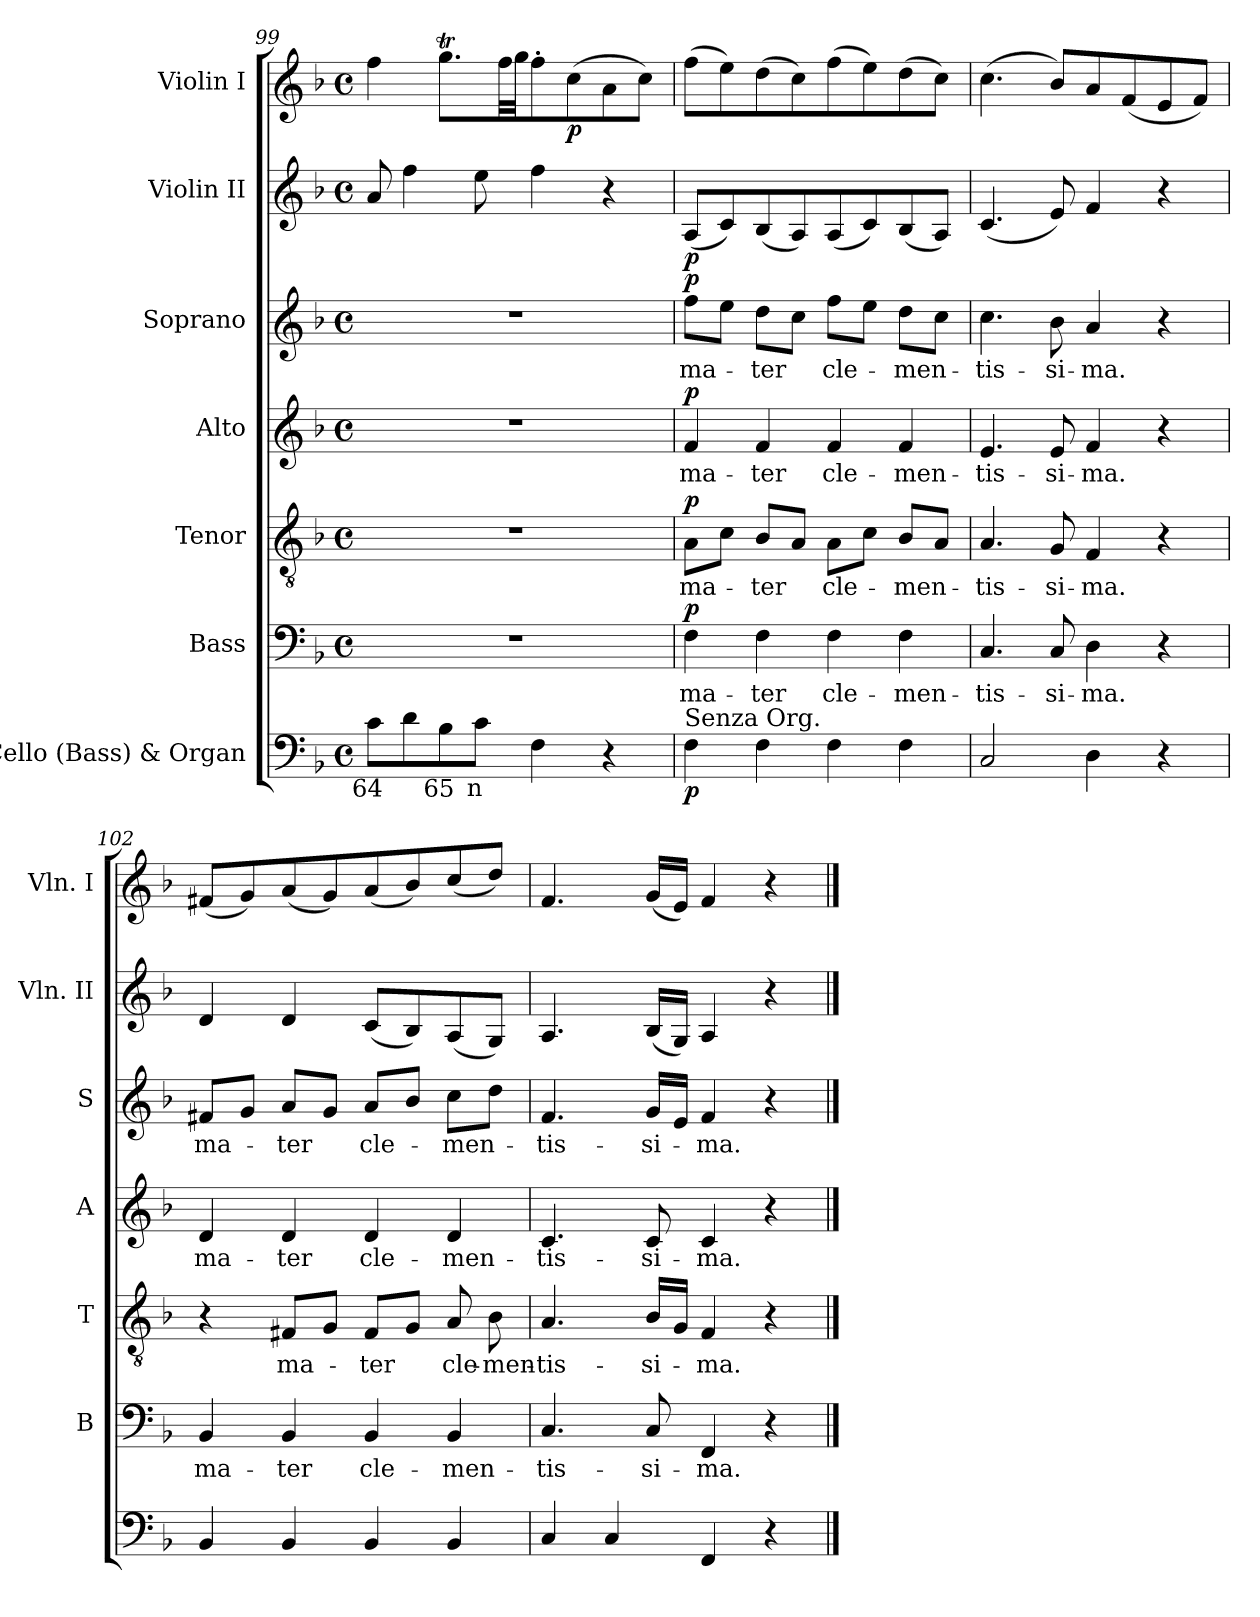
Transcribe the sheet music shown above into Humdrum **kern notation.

**kern	**dynam	**kern	**text	**dynam	**kern	**text	**dynam	**kern	**text	**dynam	**kern	**text	**dynam	**kern	**dynam	**kern	**dynam
*part7	*part7	*part6	*part6	*part6	*part5	*part5	*part5	*part4	*part4	*part4	*part3	*part3	*part3	*part2	*part2	*part1	*part1
*staff7	*staff7	*staff6	*staff6	*staff6	*staff5	*staff5	*staff5	*staff4	*staff4	*staff4	*staff3	*staff3	*staff3	*staff2	*staff2	*staff1	*staff1
*I"'Cello (Bass) & Organ	*	*I"Bass	*	*	*I"Tenor	*	*	*I"Alto	*	*	*I"Soprano	*	*	*I"Violin II	*	*I"Violin I	*
*	*	*I'B	*	*	*I'T	*	*	*I'A	*	*	*I'S	*	*	*I'Vln. II	*	*I'Vln. I	*
!!LO:LB:g=z
*clefF4	*	*clefF4	*	*	*clefGv2	*	*	*clefG2	*	*	*clefG2	*	*	*clefG2	*	*clefG2	*
*k[b-]	*	*k[b-]	*	*	*k[b-]	*	*	*k[b-]	*	*	*k[b-]	*	*	*k[b-]	*	*k[b-]	*
*F:	*	*F:	*	*	*F:	*	*	*F:	*	*	*F:	*	*	*F:	*	*F:	*
*M4/4	*	*M4/4	*	*	*M4/4	*	*	*M4/4	*	*	*M4/4	*	*	*M4/4	*	*M4/4	*
*met(c)	*	*met(c)	*	*	*met(c)	*	*	*met(c)	*	*	*met(c)	*	*	*met(c)	*	*met(c)	*
=99	=99	=99	=99	=99	=99	=99	=99	=99	=99	=99	=99	=99	=99	=99	=99	=99	=99
!LO:TX:b:cj:t=64	!	!	!	!	!	!	!	!	!	!	!	!	!	!	!	!	!
8c\L	.	1r	.	.	1r	.	.	1r	.	.	1r	.	.	8a/	.	4ff\	.
8d\	.	.	.	.	.	.	.	.	.	.	.	.	.	4ff\	.	.	.
!LO:TX:b:cj:t=65	!	!	!	!	!	!	!	!	!	!	!	!	!	!	!	!	!
8B-\	.	.	.	.	.	.	.	.	.	.	.	.	.	.	.	8.ggT\L	.
!LO:TX:b:cj:t=n	!	!	!	!	!	!	!	!	!	!	!	!	!	!	!	!	!
8c\J	.	.	.	.	.	.	.	.	.	.	.	.	.	8ee\	.	.	.
.	.	.	.	.	.	.	.	.	.	.	.	.	.	.	.	32ff\LL	.
.	.	.	.	.	.	.	.	.	.	.	.	.	.	.	.	32gg\JJ	.
4F\	.	.	.	.	.	.	.	.	.	.	.	.	.	4ff\	.	8ff'>\	.
!	!	!	!	!	!	!	!	!	!	!	!	!	!	!	!	!	!LO:DY:b
.	.	.	.	.	.	.	.	.	.	.	.	.	.	.	.	(>8cc\	p
4r	.	.	.	.	.	.	.	.	.	.	.	.	.	4r	.	8a\	.
.	.	.	.	.	.	.	.	.	.	.	.	.	.	.	.	8cc\J)	.
=100	=100	=100	=100	=100	=100	=100	=100	=100	=100	=100	=100	=100	=100	=100	=100	=100	=100
!LO:TX:a:t=Senza Org.	!	!	!	!	!	!	!	!	!	!	!	!	!	!	!	!	!
!	!LO:DY:b	!	!LO:LY:b	!LO:DY:b	!	!LO:LY:b	!LO:DY:b	!	!LO:LY:b	!LO:DY:b	!	!LO:LY:b	!LO:DY:b	!	!LO:DY:b	!	!
4F\	p	4F\	ma-	p	8A\L	ma-	p	4f/	ma-	p	8ff\L	ma-	p	(<8A/L	p	(>8ff\L	.
.	.	.	.	.	8c\J	.	.	.	.	.	8ee\J	.	.	8c/)	.	8ee\)	.
!	!	!	!LO:LY:b	!	!	!LO:LY:b	!	!	!LO:LY:b	!	!	!LO:LY:b	!	!	!	!	!
4F\	.	4F\	-ter	.	8B-/L	-ter	.	4f/	-ter	.	8dd\L	-ter	.	(<8B-/	.	(>8dd\	.
.	.	.	.	.	8A/J	.	.	.	.	.	8cc\J	.	.	8A/)	.	8cc\)	.
!	!	!	!LO:LY:b	!	!	!LO:LY:b	!	!	!LO:LY:b	!	!	!LO:LY:b	!	!	!	!	!
4F\	.	4F\	cle-	.	8A\L	cle-	.	4f/	cle-	.	8ff\L	cle-	.	(<8A/	.	(>8ff\	.
.	.	.	.	.	8c\J	.	.	.	.	.	8ee\J	.	.	8c/)	.	8ee\)	.
!	!	!	!LO:LY:b	!	!	!LO:LY:b	!	!	!LO:LY:b	!	!	!LO:LY:b	!	!	!	!	!
4F\	.	4F\	-men-	.	8B-/L	-men-	.	4f/	-men-	.	8dd\L	-men-	.	(<8B-/	.	(>8dd\	.
.	.	.	.	.	8A/J	.	.	.	.	.	8cc\J	.	.	8A/J)	.	8cc\J)	.
=101	=101	=101	=101	=101	=101	=101	=101	=101	=101	=101	=101	=101	=101	=101	=101	=101	=101
!	!	!	!LO:LY:b	!	!	!LO:LY:b	!	!	!LO:LY:b	!	!	!LO:LY:b	!	!	!	!	!
2C/	.	4.C/	-tis-	.	4.A/	-tis-	.	4.e/	-tis-	.	4.cc\	-tis-	.	(<4.c/	.	(>4.cc\	.
!	!	!	!LO:LY:b	!	!	!LO:LY:b	!	!	!LO:LY:b	!	!	!LO:LY:b	!	!	!	!	!
.	.	8C/	-si-	.	8G/	-si-	.	8e/	-si-	.	8b-\	-si-	.	8e/)	.	8b-/L)	.
!	!	!	!LO:LY:b	!	!	!LO:LY:b	!	!	!LO:LY:b	!	!	!LO:LY:b	!	!	!	!	!
4D\	.	4D\	-ma.	.	4F/	-ma.	.	4f/	-ma.	.	4a/	-ma.	.	4f/	.	8a/	.
.	.	.	.	.	.	.	.	.	.	.	.	.	.	.	.	(<8f/	.
4r	.	4r	.	.	4r	.	.	4r	.	.	4r	.	.	4r	.	8e/	.
.	.	.	.	.	.	.	.	.	.	.	.	.	.	.	.	8f/J)	.
=102	=102	=102	=102	=102	=102	=102	=102	=102	=102	=102	=102	=102	=102	=102	=102	=102	=102
!	!	!	!LO:LY:b	!	!	!	!	!	!LO:LY:b	!	!	!LO:LY:b	!	!	!	!	!
4BB-/	.	4BB-/	ma-	.	4r	.	.	4d/	ma-	.	8f#X/L	ma-	.	4d/	.	(<8f#X/L	.
.	.	.	.	.	.	.	.	.	.	.	8g/J	.	.	.	.	8g/)	.
!	!	!	!LO:LY:b	!	!	!LO:LY:b	!	!	!LO:LY:b	!	!	!LO:LY:b	!	!	!	!	!
4BB-/	.	4BB-/	-ter	.	8F#X/L	ma-	.	4d/	-ter	.	8a/L	-ter	.	4d/	.	(<8a/	.
.	.	.	.	.	8G/J	.	.	.	.	.	8g/J	.	.	.	.	8g/)	.
!	!	!	!LO:LY:b	!	!	!LO:LY:b	!	!	!LO:LY:b	!	!	!LO:LY:b	!	!	!	!	!
4BB-/	.	4BB-/	cle-	.	8F#/L	-ter	.	4d/	cle-	.	8a/L	cle-	.	(<8c/L	.	(<8a/	.
.	.	.	.	.	8G/J	.	.	.	.	.	8b-/J	.	.	8B-/)	.	8b-/)	.
!	!	!	!LO:LY:b	!	!	!LO:LY:b	!	!	!LO:LY:b	!	!	!LO:LY:b	!	!	!	!	!
4BB-/	.	4BB-/	-men-	.	8A/	cle-	.	4d/	-men-	.	8cc\L	-men-	.	(<8A/	.	(<8cc/	.
!	!	!	!	!	!	!LO:LY:b	!	!	!	!	!	!	!	!	!	!	!
.	.	.	.	.	8B-\	-men-	.	.	.	.	8dd\J	.	.	8G/J)	.	8dd/J)	.
=103	=103	=103	=103	=103	=103	=103	=103	=103	=103	=103	=103	=103	=103	=103	=103	=103	=103
!	!	!	!LO:LY:b	!	!	!LO:LY:b	!	!	!LO:LY:b	!	!	!LO:LY:b	!	!	!	!	!
4C/	.	4.C/	-tis-	.	4.A/	-tis-	.	4.c/	-tis-	.	4.f/	-tis-	.	4.A/	.	4.f/	.
4C/	.	.	.	.	.	.	.	.	.	.	.	.	.	.	.	.	.
!	!	!	!LO:LY:b	!	!	!LO:LY:b	!	!	!LO:LY:b	!	!	!LO:LY:b	!	!	!	!	!
.	.	8C/	-si-	.	16B-/LL	-si-	.	8c/	-si-	.	16g/LL	-si-	.	(<16B-/LL	.	(<16g/LL	.
.	.	.	.	.	16G/JJ	.	.	.	.	.	16e/JJ	.	.	16G/JJ)	.	16e/JJ)	.
!	!	!	!LO:LY:b	!	!	!LO:LY:b	!	!	!LO:LY:b	!	!	!LO:LY:b	!	!	!	!	!
4FF/	.	4FF/	-ma.	.	4F/	-ma.	.	4c/	-ma.	.	4f/	-ma.	.	4A/	.	4f/	.
4r	.	4r	.	.	4r	.	.	4r	.	.	4r	.	.	4r	.	4r	.
==	==	==	==	==	==	==	==	==	==	==	==	==	==	==	==	==	==
*-	*-	*-	*-	*-	*-	*-	*-	*-	*-	*-	*-	*-	*-	*-	*-	*-	*-
